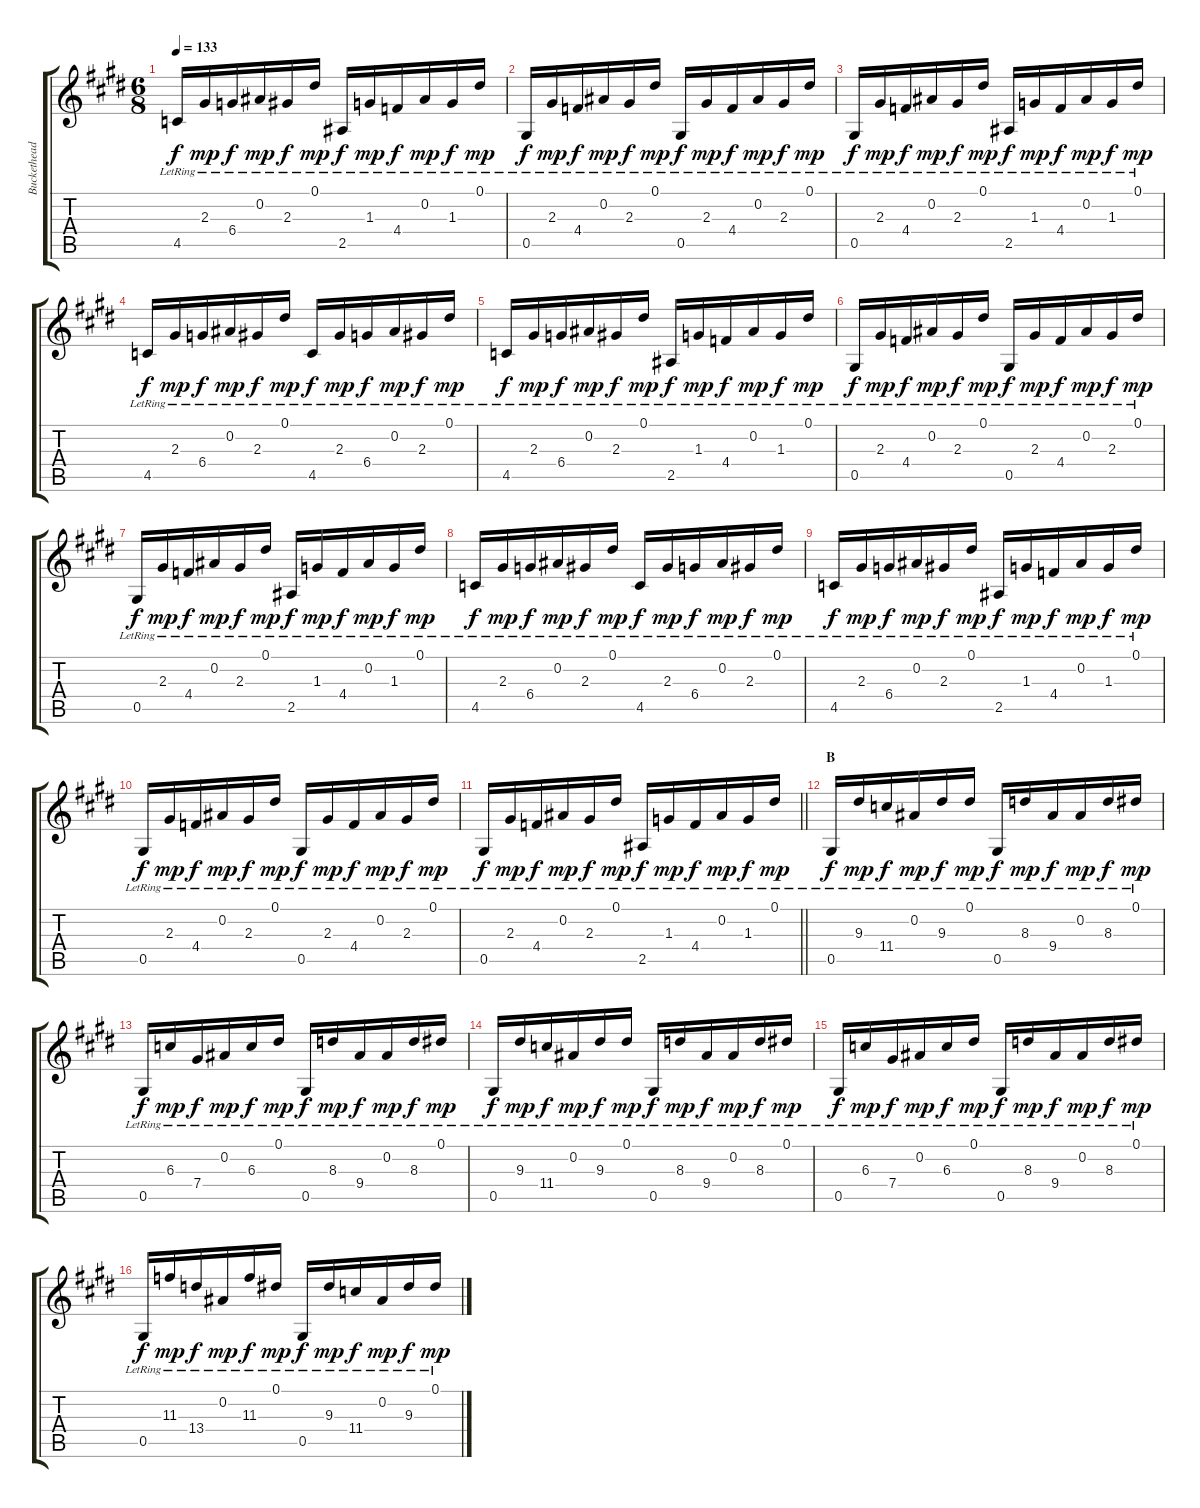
\track ("Buckethead" "Buckethead") {instrument acousticguitarsteel}
\staff {score tabs}
\tuning (Eb4 Bb3 Gb3 Db3 Ab2 Eb2) {hide}
\ts (6 8)
\tempo 133
\clef g2
\ks e
4.5{lr}.16{dy f} 2.3{lr}.16{dy mp} 6.4{lr}.16{dy f} 0.2{lr}.16{dy mp} 2.3{lr}.16{dy f} 0.1{lr}.16{dy mp} 2.5{lr}.16{dy f} 1.3{lr}.16{dy mp} 4.4{lr}.16{dy f} 0.2{lr}.16{dy mp} 1.3{lr}.16{dy f} 0.1{lr}.16{dy mp} |
0.5{lr}.16{dy f} 2.3{lr}.16{dy mp} 4.4{lr}.16{dy f} 0.2{lr}.16{dy mp} 2.3{lr}.16{dy f} 0.1{lr}.16{dy mp} 0.5{lr}.16{dy f} 2.3{lr}.16{dy mp} 4.4{lr}.16{dy f} 0.2{lr}.16{dy mp} 2.3{lr}.16{dy f} 0.1{lr}.16{dy mp} |
0.5{lr}.16{dy f} 2.3{lr}.16{dy mp} 4.4{lr}.16{dy f} 0.2{lr}.16{dy mp} 2.3{lr}.16{dy f} 0.1{lr}.16{dy mp} 2.5{lr}.16{dy f} 1.3{lr}.16{dy mp} 4.4{lr}.16{dy f} 0.2{lr}.16{dy mp} 1.3{lr}.16{dy f} 0.1{lr}.16{dy mp} |
4.5{lr}.16{dy f} 2.3{lr}.16{dy mp} 6.4{lr}.16{dy f} 0.2{lr}.16{dy mp} 2.3{lr}.16{dy f} 0.1{lr}.16{dy mp} 4.5{lr}.16{dy f} 2.3{lr}.16{dy mp} 6.4{lr}.16{dy f} 0.2{lr}.16{dy mp} 2.3{lr}.16{dy f} 0.1{lr}.16{dy mp} |
4.5{lr}.16{dy f} 2.3{lr}.16{dy mp} 6.4{lr}.16{dy f} 0.2{lr}.16{dy mp} 2.3{lr}.16{dy f} 0.1{lr}.16{dy mp} 2.5{lr}.16{dy f} 1.3{lr}.16{dy mp} 4.4{lr}.16{dy f} 0.2{lr}.16{dy mp} 1.3{lr}.16{dy f} 0.1{lr}.16{dy mp} |
0.5{lr}.16{dy f} 2.3{lr}.16{dy mp} 4.4{lr}.16{dy f} 0.2{lr}.16{dy mp} 2.3{lr}.16{dy f} 0.1{lr}.16{dy mp} 0.5{lr}.16{dy f} 2.3{lr}.16{dy mp} 4.4{lr}.16{dy f} 0.2{lr}.16{dy mp} 2.3{lr}.16{dy f} 0.1{lr}.16{dy mp} |
0.5{lr}.16{dy f} 2.3{lr}.16{dy mp} 4.4{lr}.16{dy f} 0.2{lr}.16{dy mp} 2.3{lr}.16{dy f} 0.1{lr}.16{dy mp} 2.5{lr}.16{dy f} 1.3{lr}.16{dy mp} 4.4{lr}.16{dy f} 0.2{lr}.16{dy mp} 1.3{lr}.16{dy f} 0.1{lr}.16{dy mp} |
4.5{lr}.16{dy f} 2.3{lr}.16{dy mp} 6.4{lr}.16{dy f} 0.2{lr}.16{dy mp} 2.3{lr}.16{dy f} 0.1{lr}.16{dy mp} 4.5{lr}.16{dy f} 2.3{lr}.16{dy mp} 6.4{lr}.16{dy f} 0.2{lr}.16{dy mp} 2.3{lr}.16{dy f} 0.1{lr}.16{dy mp} |
4.5{lr}.16{dy f} 2.3{lr}.16{dy mp} 6.4{lr}.16{dy f} 0.2{lr}.16{dy mp} 2.3{lr}.16{dy f} 0.1{lr}.16{dy mp} 2.5{lr}.16{dy f} 1.3{lr}.16{dy mp} 4.4{lr}.16{dy f} 0.2{lr}.16{dy mp} 1.3{lr}.16{dy f} 0.1{lr}.16{dy mp} |
0.5{lr}.16{dy f} 2.3{lr}.16{dy mp} 4.4{lr}.16{dy f} 0.2{lr}.16{dy mp} 2.3{lr}.16{dy f} 0.1{lr}.16{dy mp} 0.5{lr}.16{dy f} 2.3{lr}.16{dy mp} 4.4{lr}.16{dy f} 0.2{lr}.16{dy mp} 2.3{lr}.16{dy f} 0.1{lr}.16{dy mp} |
\barLineRight lightlight
0.5{lr}.16{dy f} 2.3{lr}.16{dy mp} 4.4{lr}.16{dy f} 0.2{lr}.16{dy mp} 2.3{lr}.16{dy f} 0.1{lr}.16{dy mp} 2.5{lr}.16{dy f} 1.3{lr}.16{dy mp} 4.4{lr}.16{dy f} 0.2{lr}.16{dy mp} 1.3{lr}.16{dy f} 0.1{lr}.16{dy mp} |
\section ("" "B")
0.5{lr}.16{dy f} 9.3{lr}.16{dy mp} 11.4{lr}.16{dy f} 0.2{lr}.16{dy mp} 9.3{lr}.16{dy f} 0.1{lr}.16{dy mp} 0.5{lr}.16{dy f} 8.3{lr}.16{dy mp} 9.4{lr}.16{dy f} 0.2{lr}.16{dy mp} 8.3{lr}.16{dy f} 0.1{lr}.16{dy mp} |
0.5{lr}.16{dy f} 6.3{lr}.16{dy mp} 7.4{lr}.16{dy f} 0.2{lr}.16{dy mp} 6.3{lr}.16{dy f} 0.1{lr}.16{dy mp} 0.5{lr}.16{dy f} 8.3{lr}.16{dy mp} 9.4{lr}.16{dy f} 0.2{lr}.16{dy mp} 8.3{lr}.16{dy f} 0.1{lr}.16{dy mp} |
0.5{lr}.16{dy f} 9.3{lr}.16{dy mp} 11.4{lr}.16{dy f} 0.2{lr}.16{dy mp} 9.3{lr}.16{dy f} 0.1{lr}.16{dy mp} 0.5{lr}.16{dy f} 8.3{lr}.16{dy mp} 9.4{lr}.16{dy f} 0.2{lr}.16{dy mp} 8.3{lr}.16{dy f} 0.1{lr}.16{dy mp} |
0.5{lr}.16{dy f} 6.3{lr}.16{dy mp} 7.4{lr}.16{dy f} 0.2{lr}.16{dy mp} 6.3{lr}.16{dy f} 0.1{lr}.16{dy mp} 0.5{lr}.16{dy f} 8.3{lr}.16{dy mp} 9.4{lr}.16{dy f} 0.2{lr}.16{dy mp} 8.3{lr}.16{dy f} 0.1{lr}.16{dy mp} |
0.5{lr}.16{dy f} 11.3{lr}.16{dy mp} 13.4{lr}.16{dy f} 0.2{lr}.16{dy mp} 11.3{lr}.16{dy f} 0.1{lr}.16{dy mp} 0.5{lr}.16{dy f} 9.3{lr}.16{dy mp} 11.4{lr}.16{dy f} 0.2{lr}.16{dy mp} 9.3{lr}.16{dy f} 0.1{lr}.16{dy mp}
